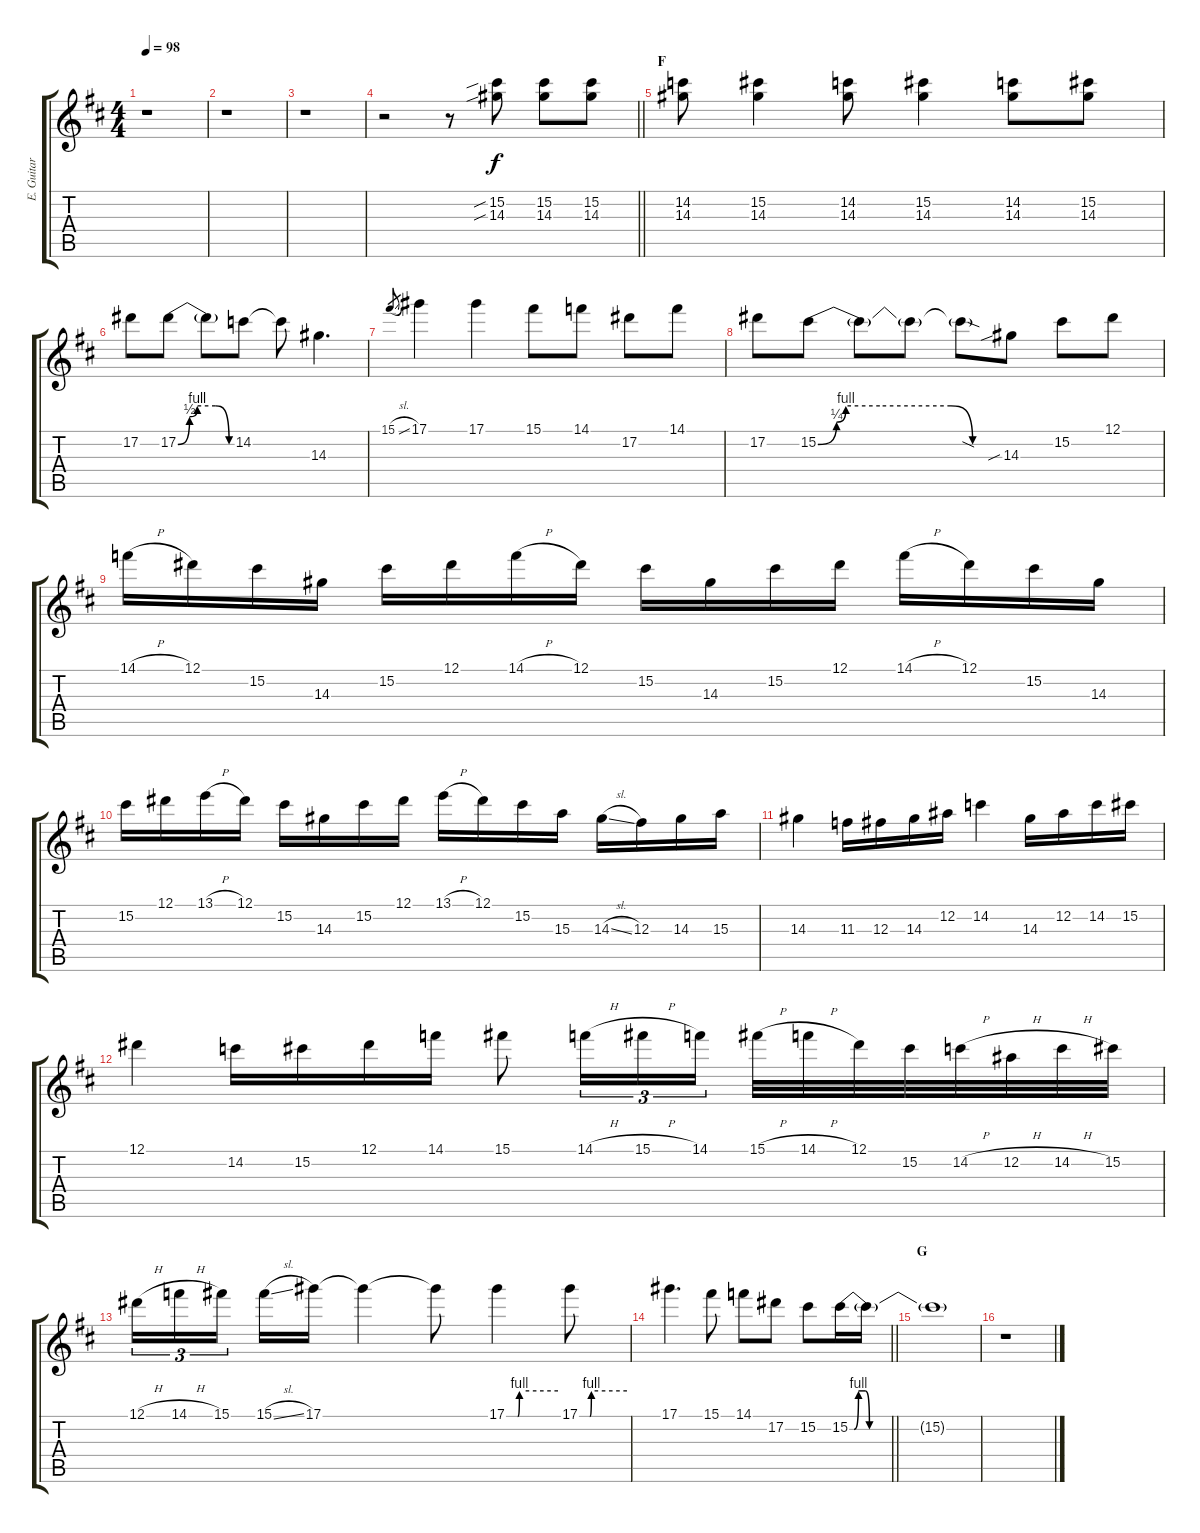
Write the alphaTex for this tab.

\track ("E. Guitar I" "E. Guitar ") {instrument distortionguitar}
\staff {score tabs}
\tuning (Eb4 Bb3 Gb3 Db3 Ab2 Db2) {hide}
\ts (4 4)
\tempo 98
\clef g2
\ks d
r.1{dy f} |
r.1 |
r.1 |
\barLineRight lightlight
r.2 r.8 (15.2{sib} 14.3{sib}).8 (15.2 14.3).8 (15.2 14.3).8 |
\section ("" "F")
(14.2 14.3).8 (15.2 14.3).4 (14.2 14.3).8 (15.2 14.3).4 (14.2 14.3).8 (15.2 14.3).8 |
17.2.8 17.2{be (custom 0 0 12 2 20 4 39 4 53 0 60 0)}.8 17.2{t}.8 14.2.8 14.2{t}.8 14.3.4{d} |
15.1{sl}.8{gr} 17.1.4 17.1.4 15.1.8 14.1.8 17.2.8 14.1.8 |
17.2.8 15.2{be (custom 0 0 6 1 9 4 20 4 43 4 50 0 60 0)}.8 15.2{t}.8 15.2{t}.8 15.2{sod t}.8 14.3{sib}.8 15.2.8 12.1.8 |
14.1{h}.16 12.1.16 15.2.16 14.3.16 15.2.16 12.1.16 14.1{h}.16 12.1.16 15.2.16 14.3.16 15.2.16 12.1.16 14.1{h}.16 12.1.16 15.2.16 14.3.16 |
15.2.16 12.1.16 13.1{h}.16 12.1.16 15.2.16 14.3.16 15.2.16 12.1.16 13.1{h}.16 12.1.16 15.2.16 15.3.16 14.3{sl}.16 12.3.16 14.3.16 15.3.16 |
14.3.4 11.3.16 12.3.16 14.3.16 12.2.16 14.2.4 14.3.16 12.2.16 14.2.16 15.2.16 |
12.1.4 14.2.16 15.2.16 12.1.16 14.1.16 15.1.8 14.1{h}.16{tu (3 2)} 15.1{h}.16{tu (3 2)} 14.1.16{tu (3 2)} 15.1{h}.32 14.1{h}.32 12.1.32 15.2.32 14.2{h}.32 12.2{h}.32 14.2{h}.32 15.2.32 |
12.1{h}.16{tu (3 2)} 14.1{h}.16{tu (3 2)} 15.1.16{tu (3 2) beam splitsecondary} 15.1{sl}.16 17.1.16 17.1{t}.4 17.1{t}.8 17.1{be (custom 0 0 13 0 15 4 60 4)}.4 17.1{be (custom 0 0 13 0 15 4 60 4)}.8 |
\barLineRight lightlight
17.1.4{d} 15.1.8 14.1.8 17.2.8 15.2.8 15.2{be (custom 0 0 2 0 4 4 7 4 9 0 13 0 45 0 60 0)}.16 15.2{t}.16 |
\section ("" "G")
15.2{t}.1 |
r.1
